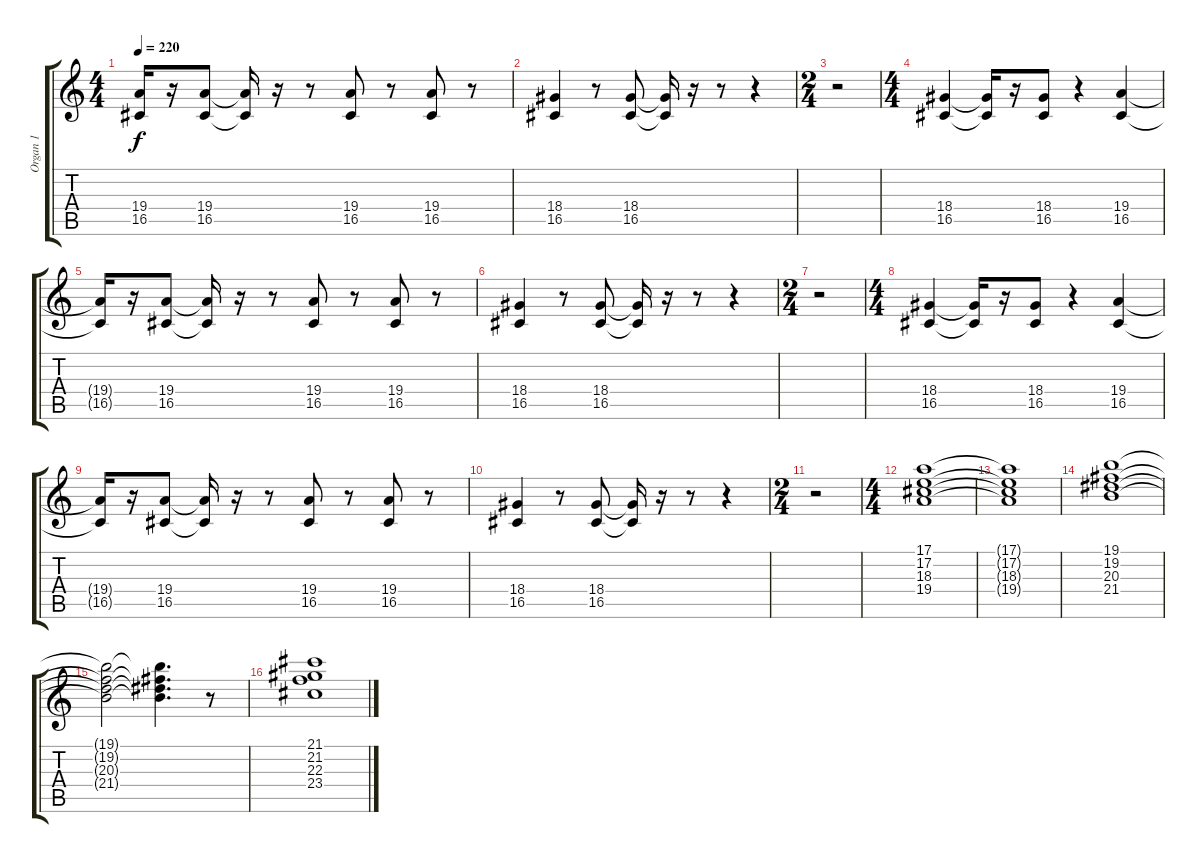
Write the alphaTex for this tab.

\track ("Organ 1" "Organ 1") {instrument rockorgan}
\staff {score tabs}
\tuning (E4 B3 G3 D3 A2 E2) {hide}
\ts (4 4)
\tempo 220
\clef g2
\ks c
(19.4{t} 16.5{t}).16{dy f} r.16 (19.4 16.5).8 (19.4{t} 16.5{t}).16 r.16 r.8 (19.4 16.5).8 r.8 (19.4 16.5).8 r.8 |
(18.4 16.5).4 r.8 (18.4 16.5).8 (18.4{t} 16.5{t}).16 r.16 r.8 r.4 |
\ts (2 4)
r.2 |
\ts (4 4)
(18.4 16.5).4 (18.4{t} 16.5{t}).16 r.16 (18.4 16.5).8 r.4 (19.4 16.5).4 |
(19.4{t} 16.5{t}).16 r.16 (19.4 16.5).8 (19.4{t} 16.5{t}).16 r.16 r.8 (19.4 16.5).8 r.8 (19.4 16.5).8 r.8 |
(18.4 16.5).4 r.8 (18.4 16.5).8 (18.4{t} 16.5{t}).16 r.16 r.8 r.4 |
\ts (2 4)
r.2 |
\ts (4 4)
(18.4 16.5).4 (18.4{t} 16.5{t}).16 r.16 (18.4 16.5).8 r.4 (19.4 16.5).4 |
(19.4{t} 16.5{t}).16 r.16 (19.4 16.5).8 (19.4{t} 16.5{t}).16 r.16 r.8 (19.4 16.5).8 r.8 (19.4 16.5).8 r.8 |
(18.4 16.5).4 r.8 (18.4 16.5).8 (18.4{t} 16.5{t}).16 r.16 r.8 r.4 |
\ts (2 4)
r.2 |
\ts (4 4)
(17.1 17.2 18.3 19.4).1 |
(17.1{t} 17.2{t} 18.3{t} 19.4{t}).1 |
(19.1 19.2 20.3 21.4).1 |
(19.1{t} 19.2{t} 20.3{t} 21.4{t}).2 (19.1{t} 19.2{t} 20.3{t} 21.4{t}).4{d} r.8 |
(21.1 21.2 22.3 23.4).1
